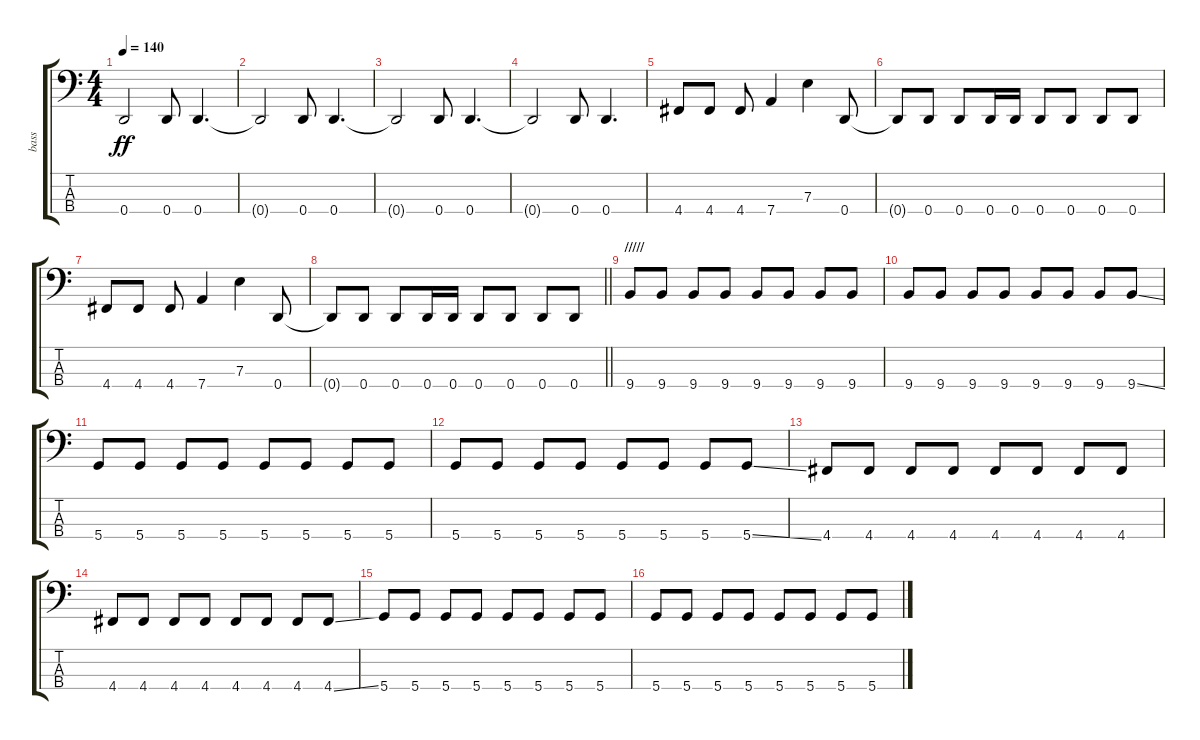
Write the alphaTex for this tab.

\track ("bass" "bass") {instrument electricbassfinger}
\staff {score tabs}
\tuning (G2 D2 A1 D1) {hide}
\ts (4 4)
\tempo 140
\clef f4
\ks c
0.4{t}.2{dy ff} 0.4.8 0.4.4{d} |
0.4{t}.2 0.4.8 0.4.4{d} |
0.4{t}.2 0.4.8 0.4.4{d} |
0.4{t}.2 0.4.8 0.4.4{d} |
4.4.8 4.4.8 4.4.8 7.4.4 7.3.4 0.4.8 |
0.4{t}.8 0.4.8 0.4.8 0.4.16 0.4.16 0.4.8 0.4.8 0.4.8 0.4.8 |
4.4.8 4.4.8 4.4.8 7.4.4 7.3.4 0.4.8 |
\barLineRight lightlight
0.4{t}.8 0.4.8 0.4.8 0.4.16 0.4.16 0.4.8 0.4.8 0.4.8 0.4.8 |
\section ("" "/////")
9.4.8 9.4.8 9.4.8 9.4.8 9.4.8 9.4.8 9.4.8 9.4.8 |
9.4.8 9.4.8 9.4.8 9.4.8 9.4.8 9.4.8 9.4.8 9.4{ss}.8 |
5.4.8 5.4.8 5.4.8 5.4.8 5.4.8 5.4.8 5.4.8 5.4.8 |
5.4.8 5.4.8 5.4.8 5.4.8 5.4.8 5.4.8 5.4.8 5.4{ss}.8 |
4.4.8 4.4.8 4.4.8 4.4.8 4.4.8 4.4.8 4.4.8 4.4.8 |
4.4.8 4.4.8 4.4.8 4.4.8 4.4.8 4.4.8 4.4.8 4.4{ss}.8 |
5.4.8 5.4.8 5.4.8 5.4.8 5.4.8 5.4.8 5.4.8 5.4.8 |
5.4.8 5.4.8 5.4.8 5.4.8 5.4.8 5.4.8 5.4.8 5.4{ss}.8
